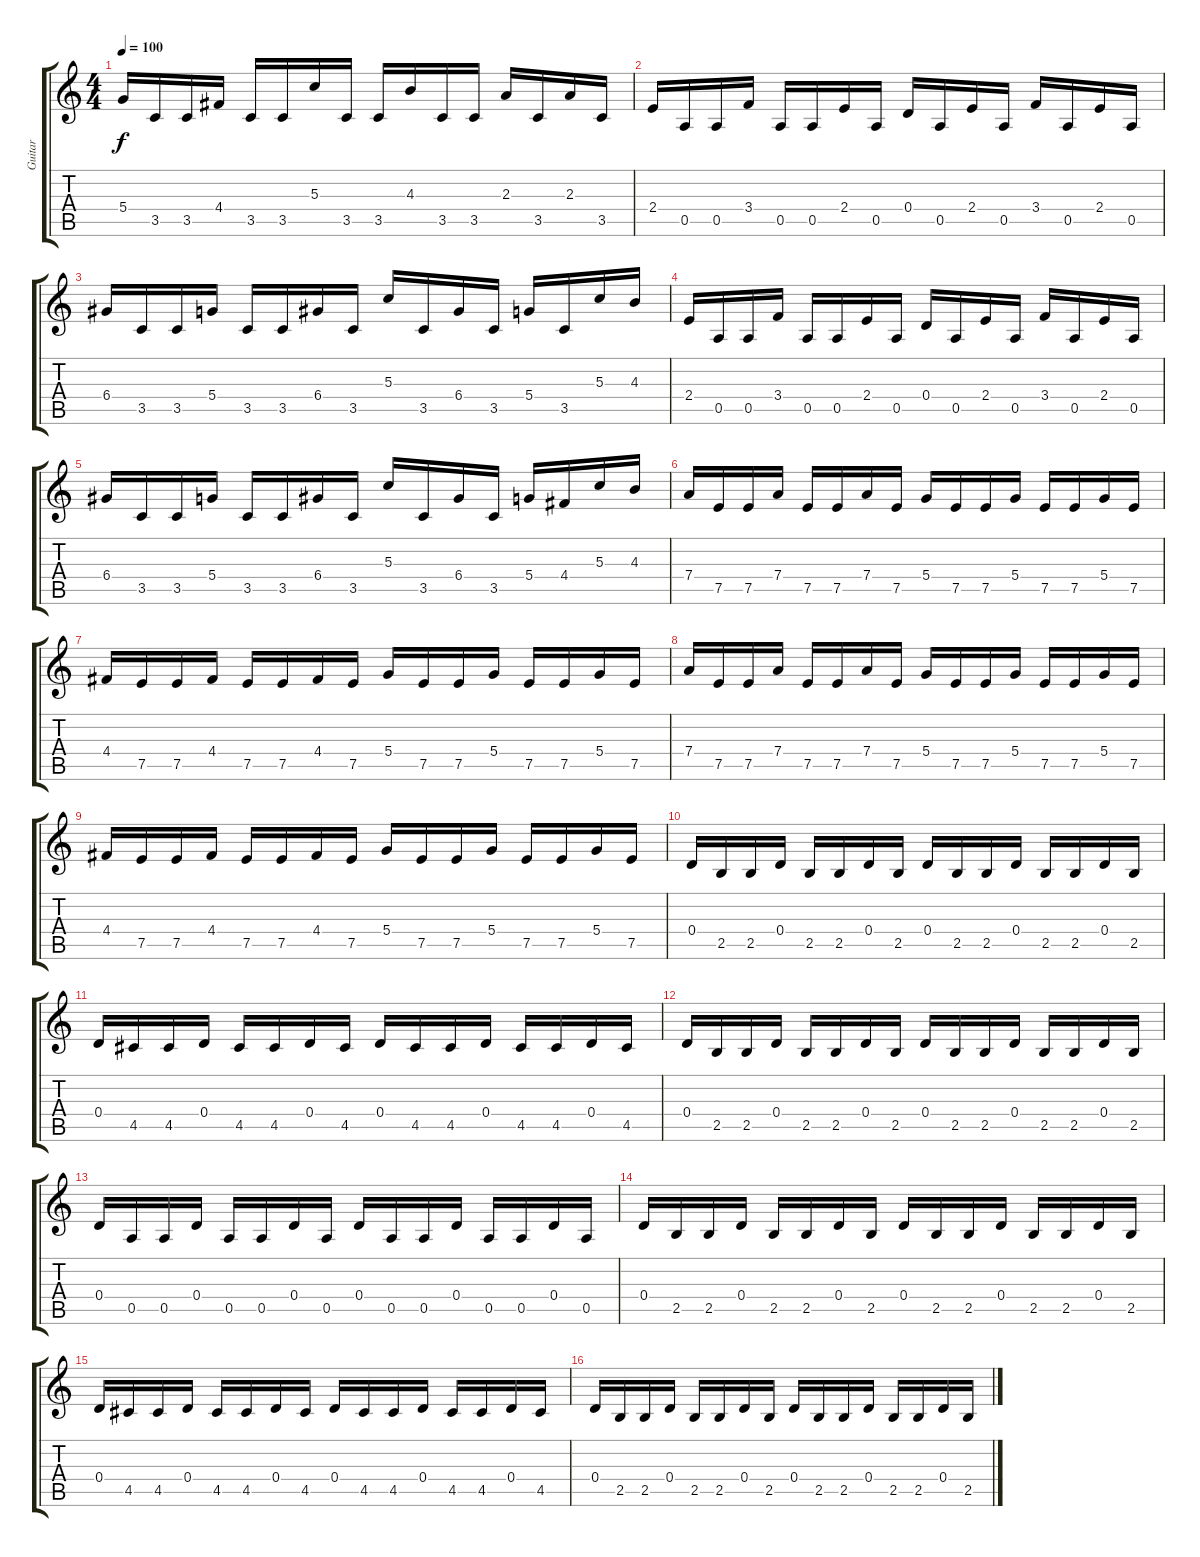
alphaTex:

\track ("Guitar" "Guitar") {instrument distortionguitar}
\staff {score tabs}
\tuning (E4 B3 G3 D3 A2 E2) {hide}
\ts (4 4)
\tempo 100
\clef g2
\ks c
5.4.16{dy f} 3.5.16 3.5.16 4.4.16 3.5.16 3.5.16 5.3.16 3.5.16 3.5.16 4.3.16 3.5.16 3.5.16 2.3.16 3.5.16 2.3.16 3.5.16 |
2.4.16 0.5.16 0.5.16 3.4.16 0.5.16 0.5.16 2.4.16 0.5.16 0.4.16 0.5.16 2.4.16 0.5.16 3.4.16 0.5.16 2.4.16 0.5.16 |
6.4.16 3.5.16 3.5.16 5.4.16 3.5.16 3.5.16 6.4.16 3.5.16 5.3.16 3.5.16 6.4.16 3.5.16 5.4.16 3.5.16 5.3.16 4.3.16 |
2.4.16 0.5.16 0.5.16 3.4.16 0.5.16 0.5.16 2.4.16 0.5.16 0.4.16 0.5.16 2.4.16 0.5.16 3.4.16 0.5.16 2.4.16 0.5.16 |
6.4.16 3.5.16 3.5.16 5.4.16 3.5.16 3.5.16 6.4.16 3.5.16 5.3.16 3.5.16 6.4.16 3.5.16 5.4.16 4.4.16 5.3.16 4.3.16 |
7.4.16 7.5.16 7.5.16 7.4.16 7.5.16 7.5.16 7.4.16 7.5.16 5.4.16 7.5.16 7.5.16 5.4.16 7.5.16 7.5.16 5.4.16 7.5.16 |
4.4.16 7.5.16 7.5.16 4.4.16 7.5.16 7.5.16 4.4.16 7.5.16 5.4.16 7.5.16 7.5.16 5.4.16 7.5.16 7.5.16 5.4.16 7.5.16 |
7.4.16 7.5.16 7.5.16 7.4.16 7.5.16 7.5.16 7.4.16 7.5.16 5.4.16 7.5.16 7.5.16 5.4.16 7.5.16 7.5.16 5.4.16 7.5.16 |
4.4.16 7.5.16 7.5.16 4.4.16 7.5.16 7.5.16 4.4.16 7.5.16 5.4.16 7.5.16 7.5.16 5.4.16 7.5.16 7.5.16 5.4.16 7.5.16 |
0.4.16 2.5.16 2.5.16 0.4.16 2.5.16 2.5.16 0.4.16 2.5.16 0.4.16 2.5.16 2.5.16 0.4.16 2.5.16 2.5.16 0.4.16 2.5.16 |
0.4.16 4.5.16 4.5.16 0.4.16 4.5.16 4.5.16 0.4.16 4.5.16 0.4.16 4.5.16 4.5.16 0.4.16 4.5.16 4.5.16 0.4.16 4.5.16 |
0.4.16 2.5.16 2.5.16 0.4.16 2.5.16 2.5.16 0.4.16 2.5.16 0.4.16 2.5.16 2.5.16 0.4.16 2.5.16 2.5.16 0.4.16 2.5.16 |
0.4.16 0.5.16 0.5.16 0.4.16 0.5.16 0.5.16 0.4.16 0.5.16 0.4.16 0.5.16 0.5.16 0.4.16 0.5.16 0.5.16 0.4.16 0.5.16 |
0.4.16 2.5.16 2.5.16 0.4.16 2.5.16 2.5.16 0.4.16 2.5.16 0.4.16 2.5.16 2.5.16 0.4.16 2.5.16 2.5.16 0.4.16 2.5.16 |
0.4.16 4.5.16 4.5.16 0.4.16 4.5.16 4.5.16 0.4.16 4.5.16 0.4.16 4.5.16 4.5.16 0.4.16 4.5.16 4.5.16 0.4.16 4.5.16 |
0.4.16 2.5.16 2.5.16 0.4.16 2.5.16 2.5.16 0.4.16 2.5.16 0.4.16 2.5.16 2.5.16 0.4.16 2.5.16 2.5.16 0.4.16 2.5.16
